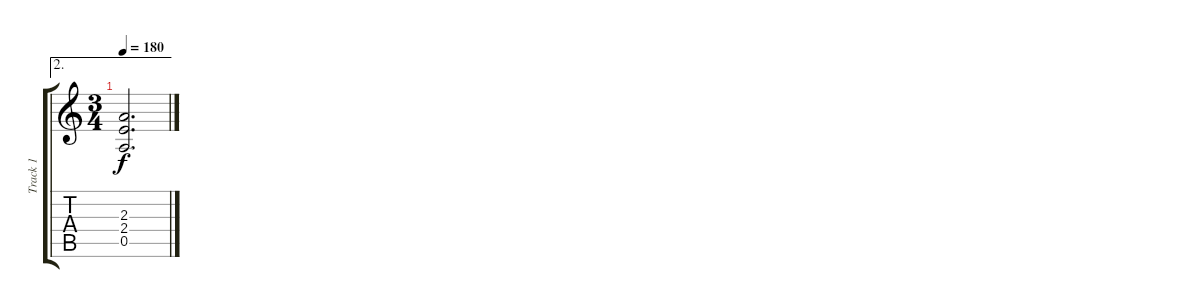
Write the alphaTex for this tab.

\track ("Track 1" "Track 1") {instrument acousticguitarsteel}
\staff {score tabs}
\tuning (E4 B3 G3 D3 A2 E2) {hide}
\ae 2
\ts (3 4)
\tempo 180
\clef g2
\ks c
(2.3 2.4 0.5).2{d dy f}
